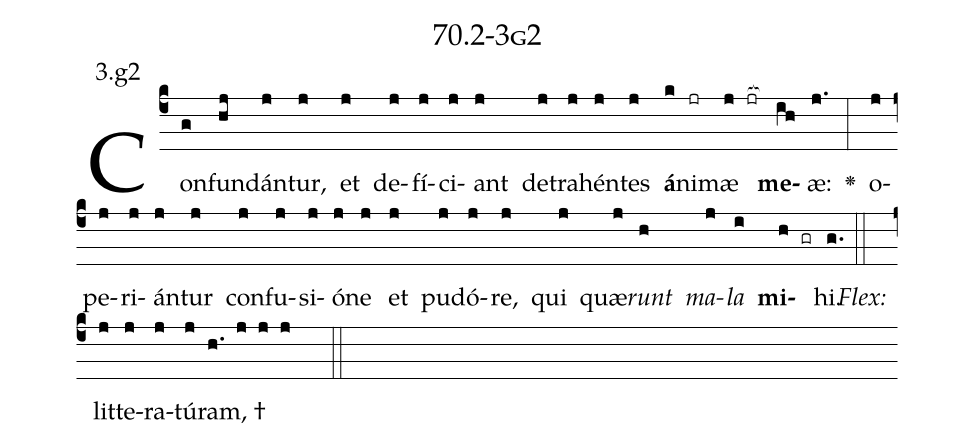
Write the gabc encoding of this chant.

name: 70.2-3g2;
annotation: 3.g2;
%%
(c4)Con(g)fun(hj)dán(j)tur,(j) et(j) de(j)fí(j)ci(j)ant(j) de(j)tra(j)hén(j)tes(j) <b>á</b>(k)ni(jr)mæ(j jr[ocb:1{]) <b>me</b>(ih[ocb:0}])æ:(j.) <v>\greheightstar</v>(:) o(j)pe(j)ri(j)án(j)tur(j) con(j)fu(j)si(j)ó(j)ne(j) et(j) pu(j)dó(j)re,(j) qui(j) quæ(j)<i>runt</i>(h) <i>ma</i>(j)<i>la</i>(i) <b>mi</b>(h gr)hi.(g.) (::)
<i>Flex:</i>()  lit(j)te(j)ra(j)tú(j)ram, †(h. j j j  ::)

%E(j) u(h) o(j) u(i) a(h) e.(g.) (::)
